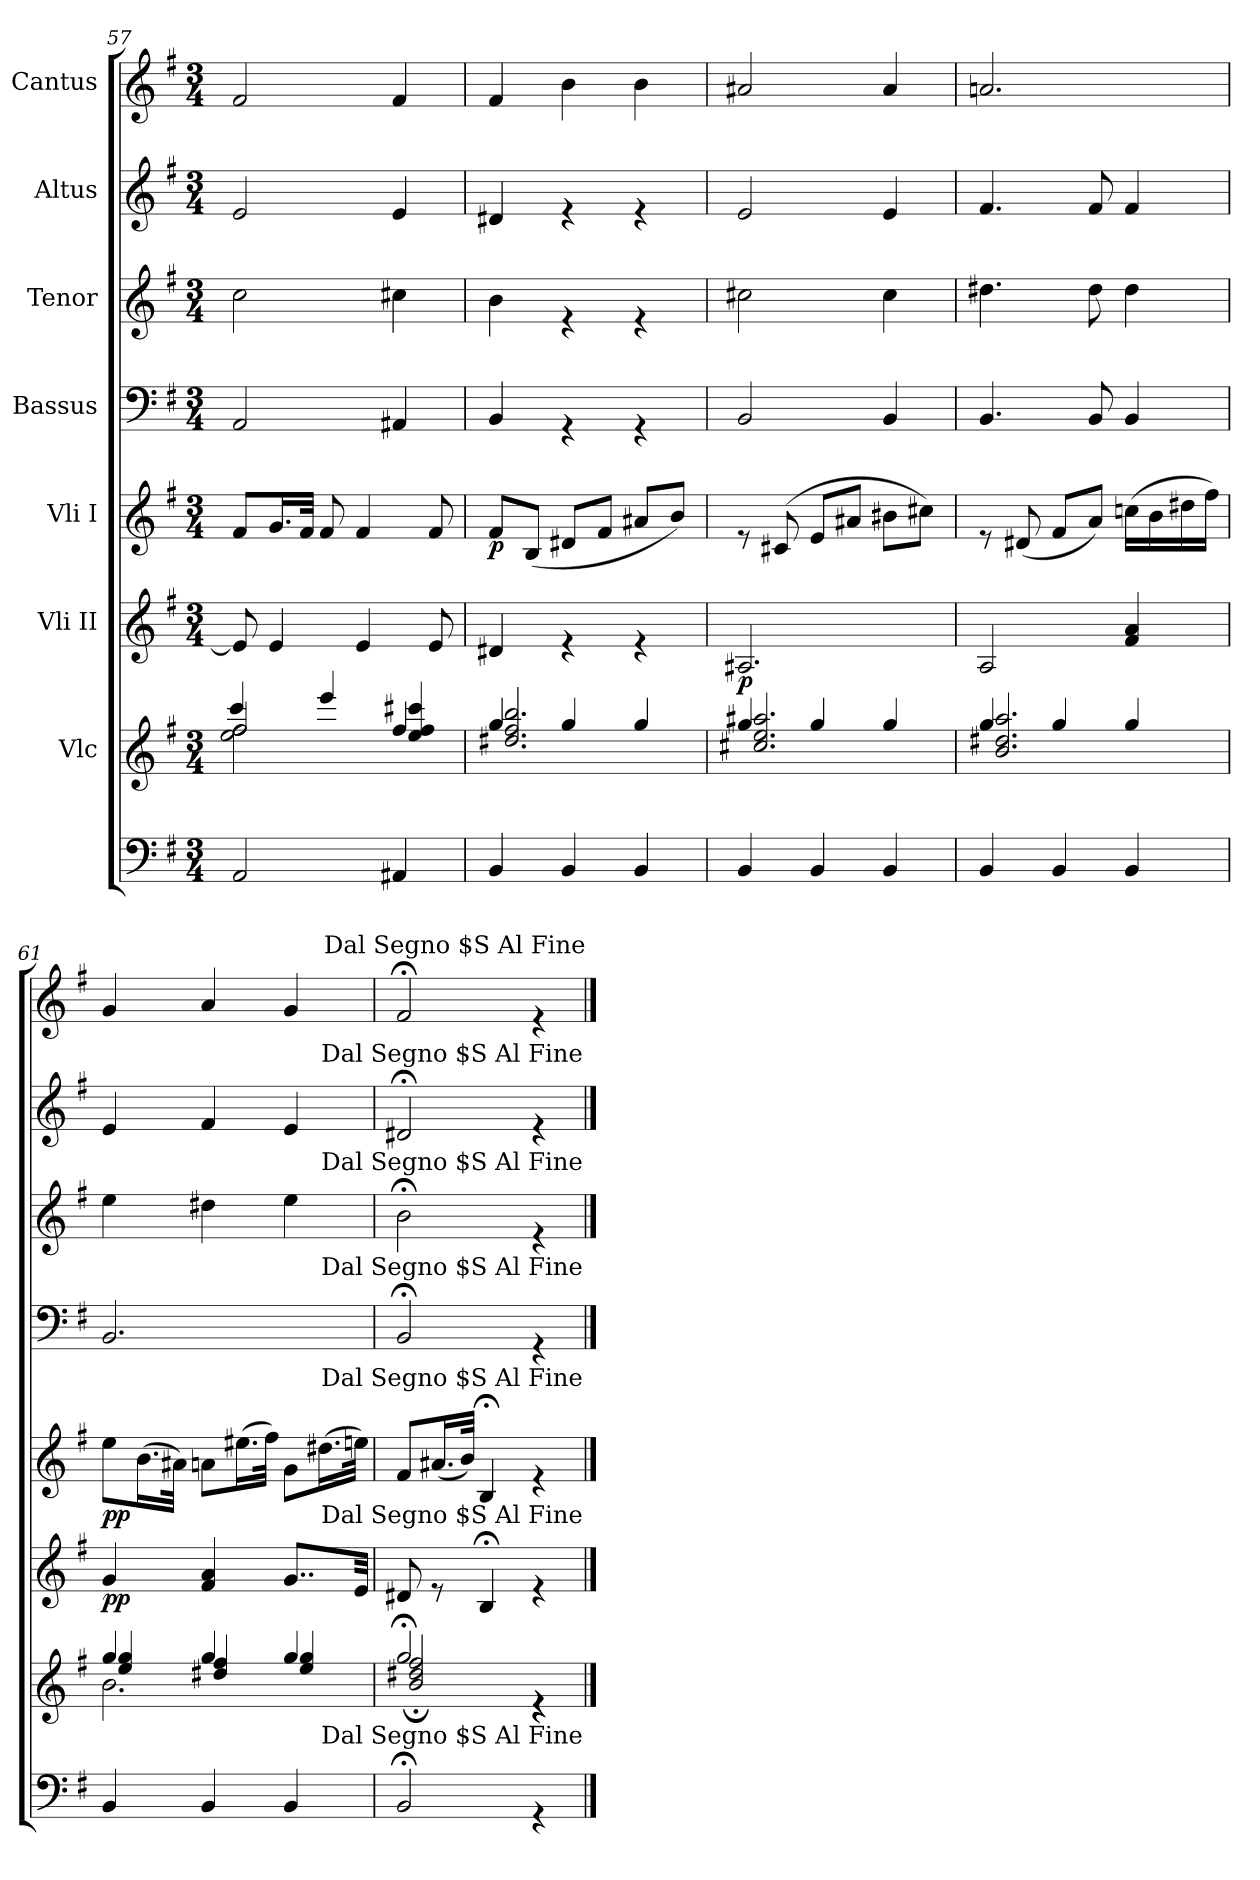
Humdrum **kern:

**kern	**kern	**kern	**dynam	**kern	**dynam	**kern	**kern	**kern	**kern
*part8	*part7	*part6	*part6	*part5	*part5	*part4	*part3	*part2	*part1
*staff8	*staff7	*staff6	*staff6	*staff5	*staff5	*staff4	*staff3	*staff2	*staff1
*	*I"Vlc	*I"Vli II	*	*I"Vli I	*	*I"Bassus	*I"Tenor	*I"Altus	*I"Cantus
*clefF4	*clefG2	*clefG2	*	*clefG2	*	*clefF4	*clefG2	*clefG2	*clefG2
*	*ITrd7c12	*	*	*	*	*	*	*	*
*k[f#]	*k[f#]	*k[f#]	*	*k[f#]	*	*k[f#]	*k[f#]	*k[f#]	*k[f#]
*G:	*G:	*G:	*	*G:	*	*G:	*G:	*G:	*G:
*M3/4	*M3/4	*M3/4	*	*M3/4	*	*M3/4	*M3/4	*M3/4	*M3/4
=57	=57	=57	=57	=57	=57	=57	=57	=57	=57
*	*^	*	*	*	*	*	*	*	*
*	*	*^	*	*	*	*	*	*	*	*
2AA/	2f#/	4cc/	2e\ 2f#\	8e/]	.	8f#/L	.	2AA/	2cc\	2e/	2f#/
.	.	.	.	4e/	.	16.g/L	.	.	.	.	.
.	.	.	.	.	.	32f#/JJk	.	.	.	.	.
.	.	4ee/	.	.	.	8f#/	.	.	.	.	.
.	.	.	.	4e/	.	4f#/	.	.	.	.	.
4AA#X/	4f#/	4e/ 4f#/ 4cc#X/	4ryy	.	.	.	.	4AA#X/	4cc#X\	4e/	4f#/
.	.	.	.	8e/	.	8f#/	.	.	.	.	.
*	*	*v	*v	*	*	*	*	*	*	*	*
!!LO:LB:g=z
=58	=58	=58	=58	=58	=58	=58	=58	=58	=58	=58
!	!	!	!	!	!	!LO:DY:b	!	!	!	!
4BB/	4g/	2.d#X/ 2.f#/ 2.b/	4d#X/	.	8f#/L	p	4BB/	4b\	4d#X/	4f#/
.	.	.	.	.	(<8B/J	.	.	.	.	.
4BB/	4g/	.	4re	.	8d#X/L	.	4rGG	4re	4re	4b\
.	.	.	.	.	8f#/J	.	.	.	.	.
4BB/	4g/	.	4re	.	8a#X/L	.	4rGG	4re	4re	4b\
.	.	.	.	.	8b/J)	.	.	.	.	.
=59	=59	=59	=59	=59	=59	=59	=59	=59	=59	=59
!	!	!	!	!LO:DY:b	!	!	!	!	!	!
4BB/	4g/	2.c#X/ 2.e/ 2.a#X/	2.A#X/	p	8re	.	2BB/	2cc#X\	2e/	2a#X/
.	.	.	.	.	(<8c#X/	.	.	.	.	.
4BB/	4g/	.	.	.	8e/L	.	.	.	.	.
.	.	.	.	.	8a#X/J	.	.	.	.	.
4BB/	4g/	.	.	.	8b#X\L	.	4BB/	4cc#\	4e/	4a#/
.	.	.	.	.	8cc#X\J)	.	.	.	.	.
=60	=60	=60	=60	=60	=60	=60	=60	=60	=60	=60
4BB/	4g/	2.B/ 2.d#X/ 2.a/	2A/	.	8re	.	4.BB/	4.dd#X\	4.f#/	2.ani/
.	.	.	.	.	(<8d#X/	.	.	.	.	.
4BB/	4g/	.	.	.	8f#/L	.	.	.	.	.
.	.	.	.	.	8a/J)	.	8BB/	8dd#\	8f#/	.
4BB/	4g/	.	4f#/ 4a/	.	(>16ccni\LL	.	4BB/	4dd#\	4f#/	.
.	.	.	.	.	16b\	.	.	.	.	.
.	.	.	.	.	16dd#X\	.	.	.	.	.
.	.	.	.	.	16ff#\JJ)	.	.	.	.	.
=61	=61	=61	=61	=61	=61	=61	=61	=61	=61	=61
*	*	*^	*	*	*	*	*	*	*	*
!	!	!	!	!	!LO:DY:b	!	!LO:DY:b	!	!	!	!
4BB/	4g/	4e/ 4g/	2.B\	4g/	pp	8ee\L	pp	2.BB/	4ee\	4e/	4g/
.	.	.	.	.	.	(>16.b\L	.	.	.	.	.
.	.	.	.	.	.	32a#X\JJk)	.	.	.	.	.
4BB/	4g/	4d#X/ 4f#/	.	4f#/ 4a/	.	8an\L	.	.	4dd#X\	4f#/	4a/
.	.	.	.	.	.	(>16.ee#X\L	.	.	.	.	.
.	.	.	.	.	.	32ff#\JJk)	.	.	.	.	.
4BB/	4g/	4e/ 4g/	.	8..g/L	.	8g\L	.	.	4ee\	4e/	4g/
.	.	.	.	.	.	(>16.dd#X\L	.	.	.	.	.
.	.	.	.	32e/Jkk	.	32een\JJk)	.	.	.	.	.
*	*	*v	*v	*	*	*	*	*	*	*	*
=62	=62	=62	=62	=62	=62	=62	=62	=62	=62	=62
2BB;/	2g;</	2B/;< 2d#X/;< 2f#/;<	8d#X/	.	8f#/L	.	2BB;/	2b;<\	2d#X;/	2f#;/
.	.	.	8re	.	(<16.a#X/L	.	.	.	.	.
.	.	.	.	.	32b/JJk)	.	.	.	.	.
.	.	.	4B;/	.	4B;/	.	.	.	.	.
4rGG	4re	4re	4re	.	4re	.	4rGG	4re	4re	4re
!	!	!	!	!	!	!	!	!	!	!LO:TX:a:rj:t=Dal Segno $S Al Fine
!	!	!	!	!	!	!	!	!	!LO:TX:a:rj:t=Dal Segno $S Al Fine	!
!	!	!	!	!	!	!	!	!LO:TX:a:rj:t=Dal Segno $S Al Fine	!	!
!	!	!	!	!	!	!	!LO:TX:a:rj:t=Dal Segno $S Al Fine	!	!	!
!	!	!	!	!	!LO:TX:a:rj:t=Dal Segno $S Al Fine	!	!	!	!	!
!	!	!	!LO:TX:a:rj:t=Dal Segno $S Al Fine	!	!	!	!	!	!	!
!	!	!LO:TX:a:rj:t=Dal Segno $S Al Fine	!	!	!	!	!	!	!	!
!LO:TX:a:rj:t=Dal Segno $S Al Fine	!	!	!	!	!	!	!	!	!	!
*	*v	*v	*	*	*	*	*	*	*	*
==	==	==	==	==	==	==	==	==	==
*-	*-	*-	*-	*-	*-	*-	*-	*-	*-
